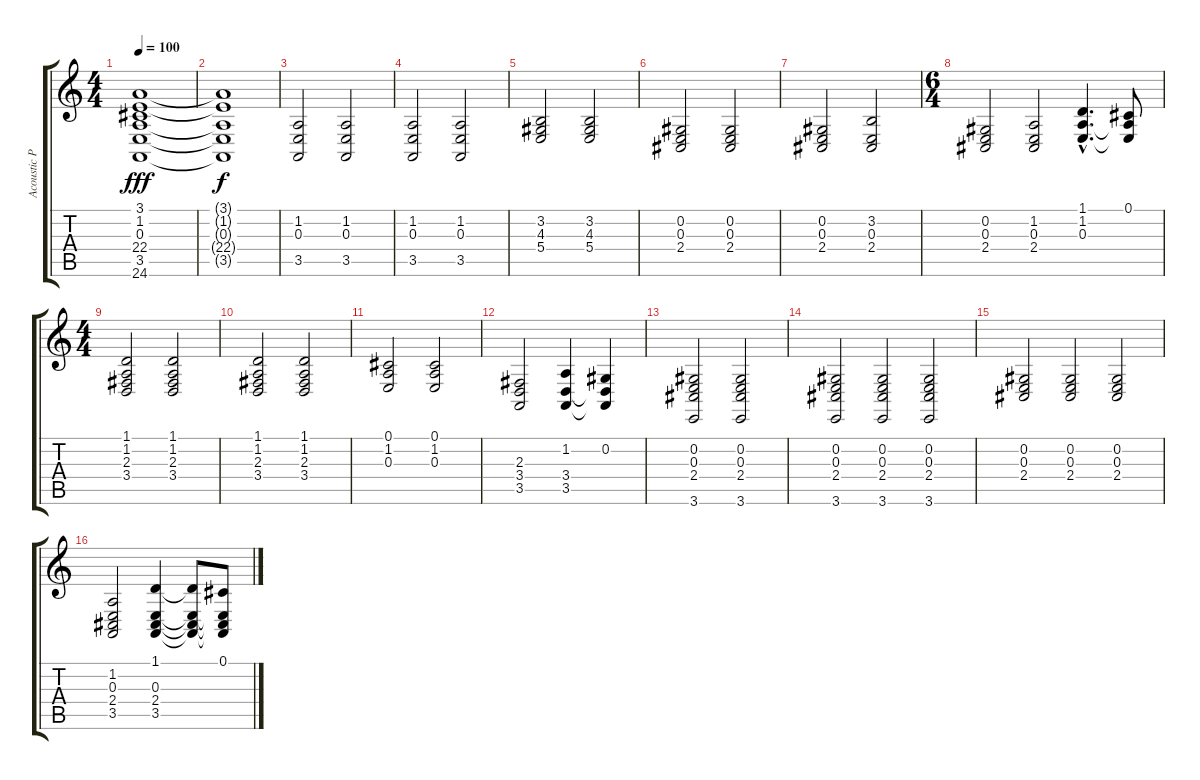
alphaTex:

\track ("Acoustic Piano" "Acoustic P") {instrument acousticgrandpiano}
\staff {score tabs}
\tuning (Db4 Ab3 E3 B2 Gb2 Db2) {hide}
\ts (4 4)
\tempo 100
\clef g2
\ks c
(3.1 1.2 0.3 22.4 3.5 24.6).1{dy fff} |
(3.1{t} 1.2{t} 0.3{t} 22.4{t} 3.5{t}).1{dy f} |
(1.2 0.3 3.5).2 (1.2 0.3 3.5).2 |
(1.2 0.3 3.5).2 (1.2 0.3 3.5).2 |
(3.2 4.3 5.4).2 (3.2 4.3 5.4).2 |
(0.2 0.3 2.4).2 (0.2 0.3 2.4).2 |
(0.2 0.3 2.4).2 (3.2 0.3 2.4).2 |
\ts (6 4)
(0.2 0.3 2.4).2 (1.2 0.3 2.4).2 (1.1{hac} 1.2{hac} 0.3{hac}).4{d} (0.1 1.2{t} 0.3{t}).8 |
\ts (4 4)
(1.1 1.2 2.3 3.4).2 (1.1 1.2 2.3 3.4).2 |
(1.1 1.2 2.3 3.4).2 (1.1 1.2 2.3 3.4).2 |
(0.1 1.2 0.3).2 (0.1 1.2 0.3).2 |
(2.3 3.4 3.5).2 (1.2 3.4 3.5).4 (0.2 3.4{t} 3.5{t}).4 |
(0.2 0.3 2.4 3.6).2 (0.2 0.3 2.4 3.6).2 |
(0.2 0.3 2.4 3.6).2 (0.2 0.3 2.4 3.6).2 (0.2 0.3 2.4 3.6).2 |
(0.2 0.3 2.4).2 (0.2 0.3 2.4).2 (0.2 0.3 2.4).2 |
(1.2 0.3 2.4 3.5).2 (1.1 0.3 2.4 3.5).4 (1.1{t} 0.3{t} 2.4{t} 3.5{t}).8 (0.1 0.3{t} 2.4{t} 3.5{t}).8
